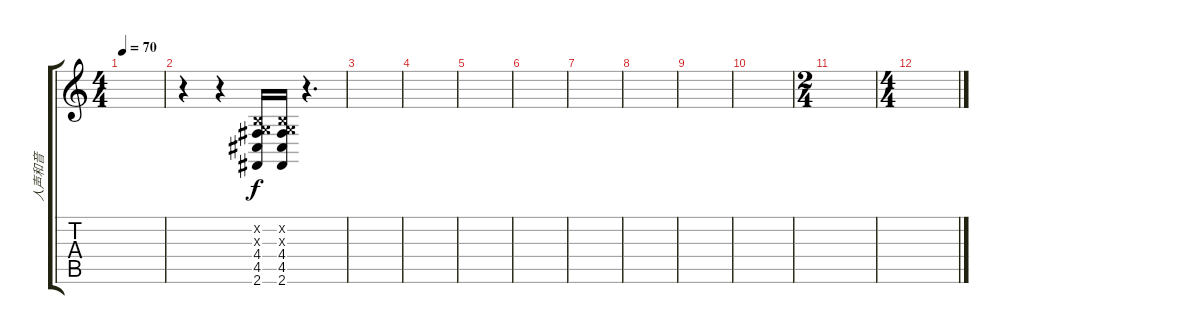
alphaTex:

\track ("人声和音" "人声和音") {instrument stringensemble1}
\staff {score tabs}
\tuning (E4 B3 G3 D3 A2 E2) {hide}
\ts (4 4)
\tempo 70
\clef g2
\ks c
|
r.4{instrument blownbottle} r.4{txt ""} (0.2{x} 0.3{x} 4.4 4.5 2.6).16 (0.2{x} 0.3{x} 4.4 4.5 2.6).16 r.4{d} |
|
|
|
|
|
|
|
|
\ts (2 4)
|
\ts (4 4)
